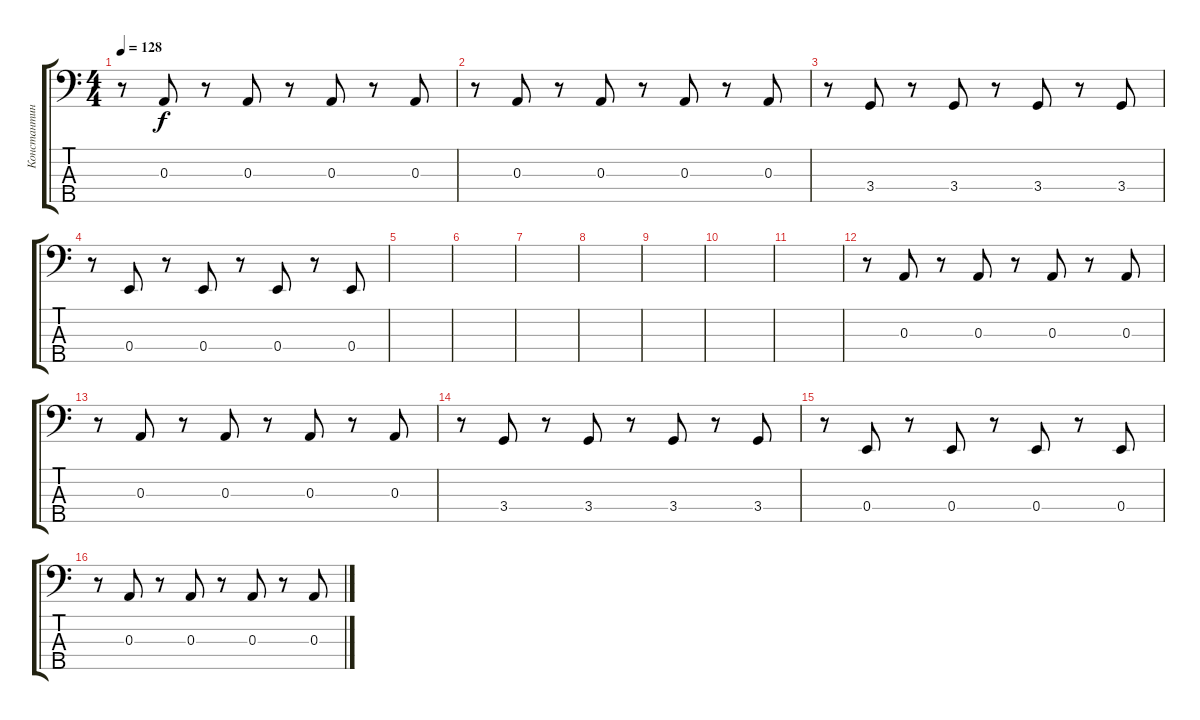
\track ("Константин Бекрев (программирование)" "Константин") {instrument fretlessbass}
\staff {score tabs}
\tuning (G2 D2 A1 E1 B0) {hide}
\ts (4 4)
\tempo 128
\clef f4
\ks c
r.8{dy f} 0.3.8 r.8 0.3.8 r.8 0.3.8 r.8 0.3.8 |
r.8 0.3.8 r.8 0.3.8 r.8 0.3.8 r.8 0.3.8 |
r.8 3.4.8 r.8 3.4.8 r.8 3.4.8 r.8 3.4.8 |
r.8 0.4.8 r.8 0.4.8 r.8 0.4.8 r.8 0.4.8 |
|
|
|
|
|
|
|
r.8 0.3.8 r.8 0.3.8 r.8 0.3.8 r.8 0.3.8 |
r.8 0.3.8 r.8 0.3.8 r.8 0.3.8 r.8 0.3.8 |
r.8 3.4.8 r.8 3.4.8 r.8 3.4.8 r.8 3.4.8 |
r.8 0.4.8 r.8 0.4.8 r.8 0.4.8 r.8 0.4.8 |
r.8 0.3.8 r.8 0.3.8 r.8 0.3.8 r.8 0.3.8
